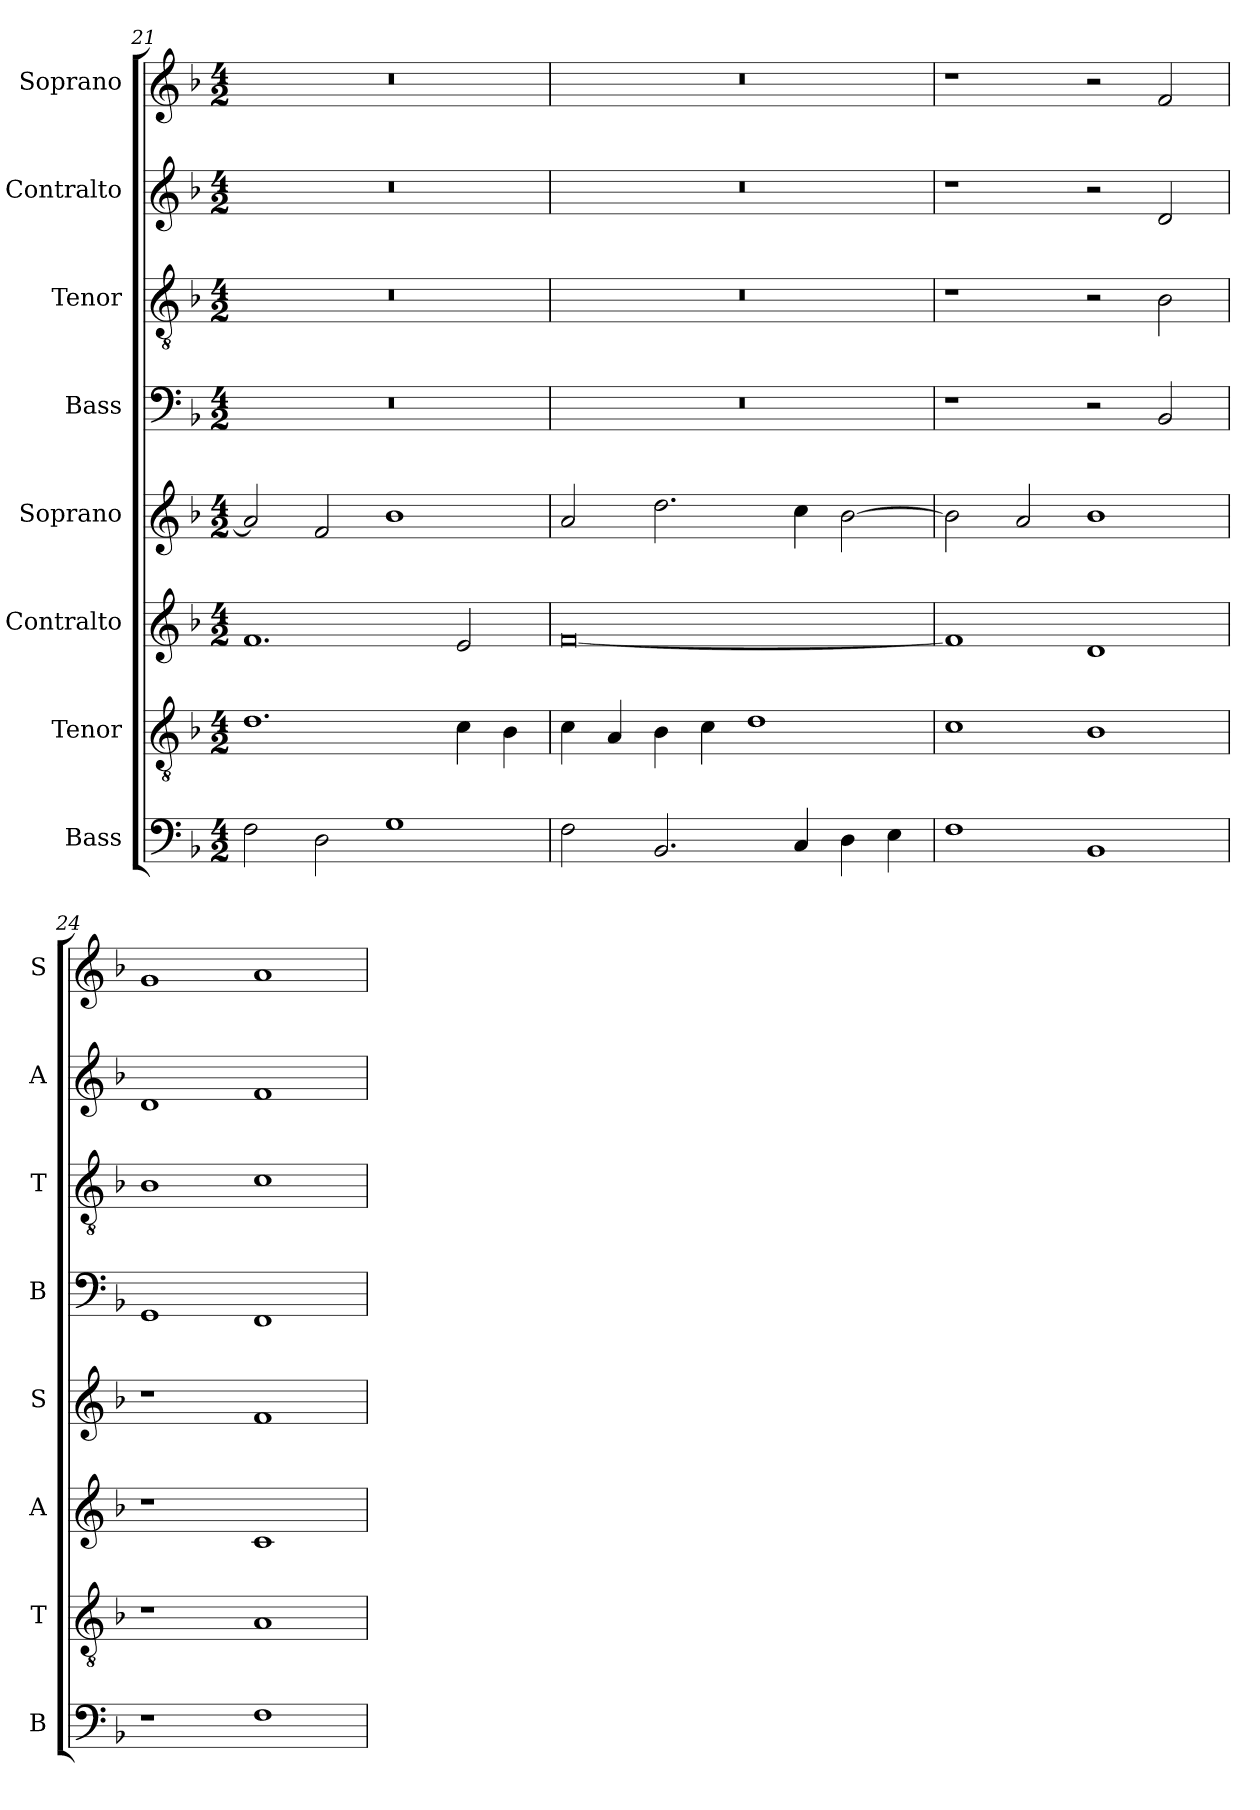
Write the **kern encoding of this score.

**kern	**kern	**kern	**kern	**kern	**kern	**kern	**kern
*part8	*part7	*part6	*part5	*part4	*part3	*part2	*part1
*staff8	*staff7	*staff6	*staff5	*staff4	*staff3	*staff2	*staff1
*I"Bass	*I"Tenor	*I"Contralto	*I"Soprano	*I"Bass	*I"Tenor	*I"Contralto	*I"Soprano
*I'B	*I'T	*I'A	*I'S	*I'B	*I'T	*I'A	*I'S
*clefF4	*clefGv2	*clefG2	*clefG2	*clefF4	*clefGv2	*clefG2	*clefG2
*k[b-]	*k[b-]	*k[b-]	*k[b-]	*k[b-]	*k[b-]	*k[b-]	*k[b-]
*F:ion	*F:ion	*F:ion	*F:ion	*F:ion	*F:ion	*F:ion	*F:ion
*M4/2	*M4/2	*M4/2	*M4/2	*M4/2	*M4/2	*M4/2	*M4/2
=21	=21	=21	=21	=21	=21	=21	=21
2F	1.d	1.f	2a]	0r	0r	0r	0r
2D	.	.	2f	.	.	.	.
1G	.	.	1b-	.	.	.	.
.	4c	2e	.	.	.	.	.
.	4B-	.	.	.	.	.	.
=22	=22	=22	=22	=22	=22	=22	=22
2F	4c	[0f	2a	0r	0r	0r	0r
.	4A	.	.	.	.	.	.
2.BB-	4B-	.	2.dd	.	.	.	.
.	4c	.	.	.	.	.	.
.	1d	.	.	.	.	.	.
4C	.	.	4cc	.	.	.	.
4D	.	.	[2b-	.	.	.	.
4E	.	.	.	.	.	.	.
=23	=23	=23	=23	=23	=23	=23	=23
1F	1c	1f]	2b-]	1r	1r	1r	1r
.	.	.	2a	.	.	.	.
1BB-	1B-	1d	1b-	2r	2r	2r	2r
.	.	.	.	2BB-	2B-	2d	2f
=24	=24	=24	=24	=24	=24	=24	=24
1r	1r	1r	1r	1GG	1B-	1d	1g
1F	1A	1c	1f	1FF	1c	1f	1a
=	=	=	=	=	=	=	=
*-	*-	*-	*-	*-	*-	*-	*-
